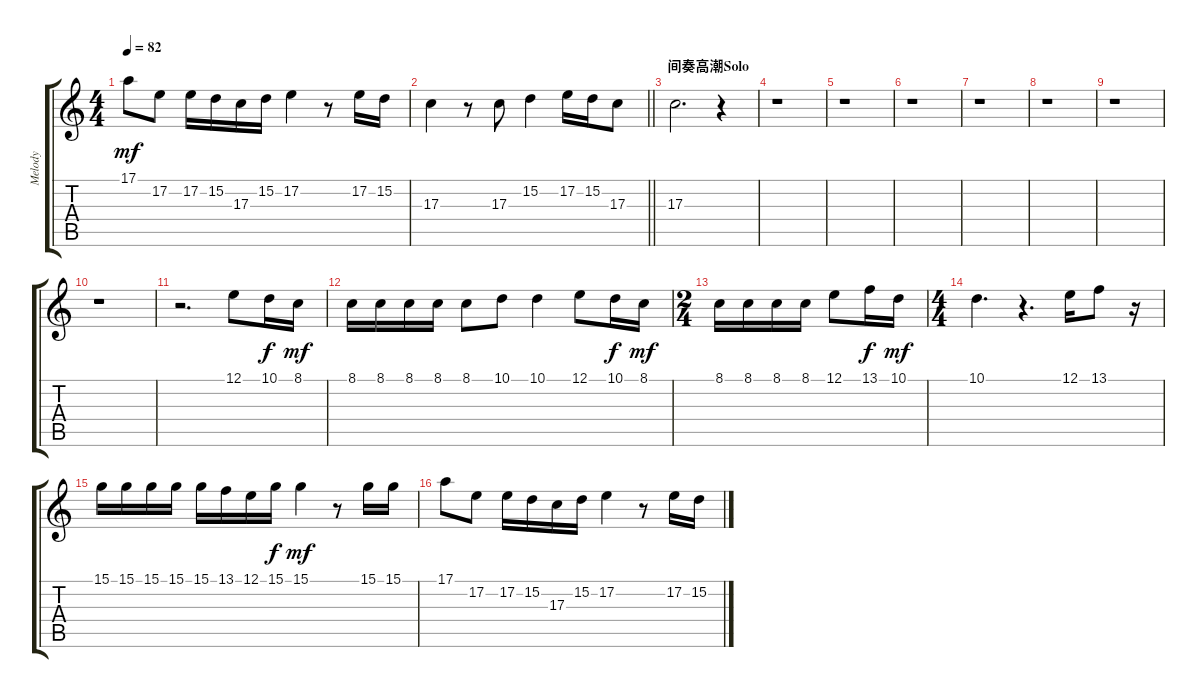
\track ("Melody" "Melody") {instrument flute}
\staff {score tabs}
\tuning (E4 B3 G3 D3 A2 E2) {hide}
\ts (4 4)
\tempo 82
\clef g2
\ks c
17.1.8{dy mf} 17.2.8 17.2.16 15.2.16 17.3.16 15.2.16 17.2.4 r.8 17.2.16 15.2.16 |
\barLineRight lightlight
17.3.4 r.8 17.3.8 15.2.4 17.2.16 15.2.16 17.3.8 |
\section ("" "间奏高潮Solo")
17.3.2{d} r.4 |
r.1 |
r.1 |
r.1 |
r.1 |
r.1 |
r.1 |
r.1 |
r.2{d} 12.1.8 10.1.16{dy f} 8.1.16{dy mf} |
8.1.16 8.1.16 8.1.16 8.1.16 8.1.8 10.1.8 10.1.4 12.1.8 10.1.16{dy f} 8.1.16{dy mf} |
\ts (2 4)
8.1.16 8.1.16 8.1.16 8.1.16 12.1.8 13.1.16{dy f} 10.1.16{dy mf} |
\ts (4 4)
10.1.4{d} r.4{d} 12.1.16 13.1.8 r.16 |
15.1.16 15.1.16 15.1.16 15.1.16 15.1.16 13.1.16 12.1.16 15.1.16{dy f} 15.1.4{dy mf} r.8 15.1.16 15.1.16 |
17.1.8 17.2.8 17.2.16 15.2.16 17.3.16 15.2.16 17.2.4 r.8 17.2.16 15.2.16
